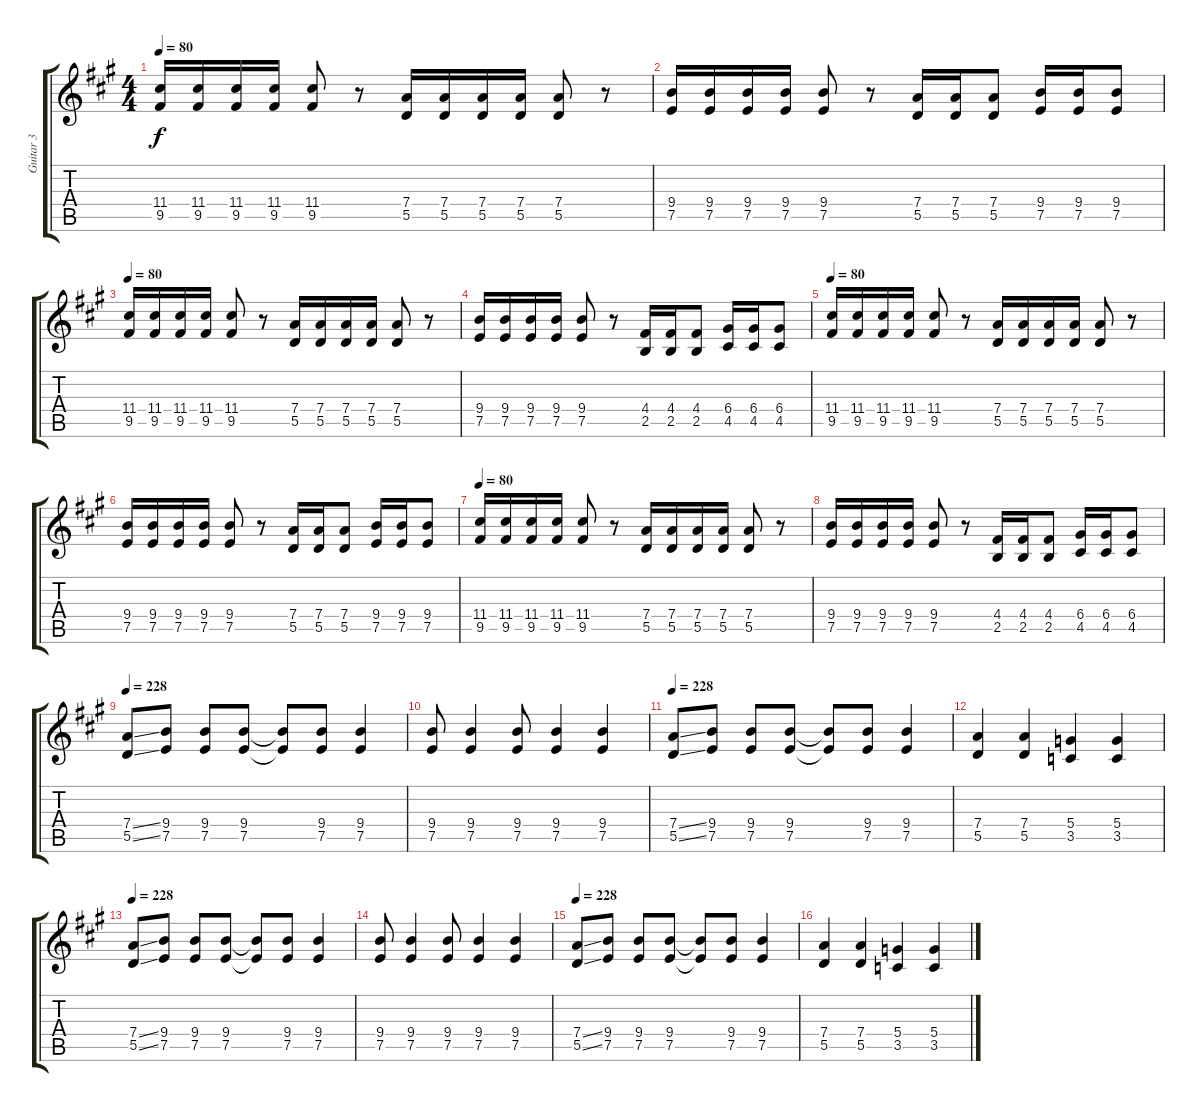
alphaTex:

\track ("Guitar 3" "Guitar 3") {instrument overdrivenguitar}
\staff {score tabs}
\tuning (E4 B3 G3 D3 A2 E2) {hide}
\ts (4 4)
\tempo 80
\clef g2
\ks f#minor
(11.4 9.5).16{dy f} (11.4 9.5).16 (11.4 9.5).16 (11.4 9.5).16 (11.4 9.5).8 r.8 (7.4 5.5).16 (7.4 5.5).16 (7.4 5.5).16 (7.4 5.5).16 (7.4 5.5).8 r.8 |
(9.4 7.5).16 (9.4 7.5).16 (9.4 7.5).16 (9.4 7.5).16 (9.4 7.5).8 r.8 (7.4 5.5).16 (7.4 5.5).16 (7.4 5.5).8 (9.4 7.5).16 (9.4 7.5).16 (9.4 7.5).8 |
\tempo 80
(11.4 9.5).16 (11.4 9.5).16 (11.4 9.5).16 (11.4 9.5).16 (11.4 9.5).8 r.8 (7.4 5.5).16 (7.4 5.5).16 (7.4 5.5).16 (7.4 5.5).16 (7.4 5.5).8 r.8 |
(9.4 7.5).16 (9.4 7.5).16 (9.4 7.5).16 (9.4 7.5).16 (9.4 7.5).8 r.8 (4.4 2.5).16 (4.4 2.5).16 (4.4 2.5).8 (6.4 4.5).16 (6.4 4.5).16 (6.4 4.5).8 |
\tempo 80
(11.4 9.5).16 (11.4 9.5).16 (11.4 9.5).16 (11.4 9.5).16 (11.4 9.5).8 r.8 (7.4 5.5).16 (7.4 5.5).16 (7.4 5.5).16 (7.4 5.5).16 (7.4 5.5).8 r.8 |
(9.4 7.5).16 (9.4 7.5).16 (9.4 7.5).16 (9.4 7.5).16 (9.4 7.5).8 r.8 (7.4 5.5).16 (7.4 5.5).16 (7.4 5.5).8 (9.4 7.5).16 (9.4 7.5).16 (9.4 7.5).8 |
\tempo 80
(11.4 9.5).16 (11.4 9.5).16 (11.4 9.5).16 (11.4 9.5).16 (11.4 9.5).8 r.8 (7.4 5.5).16 (7.4 5.5).16 (7.4 5.5).16 (7.4 5.5).16 (7.4 5.5).8 r.8 |
(9.4 7.5).16 (9.4 7.5).16 (9.4 7.5).16 (9.4 7.5).16 (9.4 7.5).8 r.8 (4.4 2.5).16 (4.4 2.5).16 (4.4 2.5).8 (6.4 4.5).16 (6.4 4.5).16 (6.4 4.5).8 |
\tempo 228
(7.4{ss} 5.5{ss}).8 (9.4 7.5).8 (9.4 7.5).8 (9.4 7.5).8 (9.4{t} 7.5{t}).8 (9.4 7.5).8 (9.4 7.5).4 |
(9.4 7.5).8 (9.4 7.5).4 (9.4 7.5).8 (9.4 7.5).4 (9.4 7.5).4 |
\tempo 228
(7.4{ss} 5.5{ss}).8 (9.4 7.5).8 (9.4 7.5).8 (9.4 7.5).8 (9.4{t} 7.5{t}).8 (9.4 7.5).8 (9.4 7.5).4 |
(7.4 5.5).4 (7.4 5.5).4 (5.4 3.5).4 (5.4 3.5).4 |
\tempo 228
(7.4{ss} 5.5{ss}).8 (9.4 7.5).8 (9.4 7.5).8 (9.4 7.5).8 (9.4{t} 7.5{t}).8 (9.4 7.5).8 (9.4 7.5).4 |
(9.4 7.5).8 (9.4 7.5).4 (9.4 7.5).8 (9.4 7.5).4 (9.4 7.5).4 |
\tempo 228
(7.4{ss} 5.5{ss}).8 (9.4 7.5).8 (9.4 7.5).8 (9.4 7.5).8 (9.4{t} 7.5{t}).8 (9.4 7.5).8 (9.4 7.5).4 |
(7.4 5.5).4 (7.4 5.5).4 (5.4 3.5).4 (5.4 3.5).4
